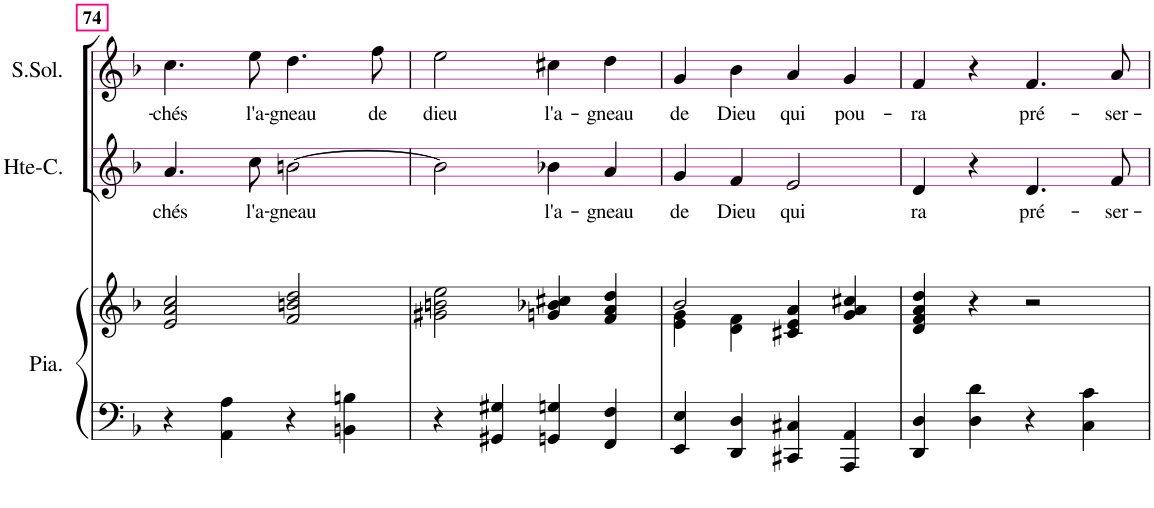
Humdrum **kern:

**kern	**kern	**kern	**text	**kern	**text
*part3	*part3	*part2	*part2	*part1	*part1
*staff4	*staff3	*staff2	*staff2	*staff1	*staff1
*I"Piano	*	*I"Hte-Contre	*	*I"Soprano Sol.	*
*I'Pia.	*	*I'Hte-C.	*	*I'S.Sol.	*
!!LO:PB:g=z
*clefF4	*clefG2	*clefG2	*	*clefG2	*
*k[b-]	*k[b-]	*k[b-]	*	*k[b-]	*
*M2/2	*M2/2	*M2/2	*	*M2/2	*
*met(c|)	*met(c|)	*met(c|)	*	*met(c|)	*
=74	=74	=74	=74	=74	=74
!	!	!	!LO:LY:b	!	!LO:LY:b
4r	2e/ 2a/ 2cc/	4.a/	-chés	4.cc\	-chés
4AA\ 4A\	.	.	.	.	.
!	!	!	!LO:LY:b	!	!LO:LY:b
.	.	8cc\	l'a-	8ee\	l'a-
!	!	!	!LO:LY:b	!	!LO:LY:b
4r	2f/ 2bn/ 2dd/	[2bn\	-gneau	4.dd\	-gneau
4BBn\ 4Bn\	.	.	.	.	.
!	!	!	!	!	!LO:LY:b
.	.	.	.	8ff\	de
=75	=75	=75	=75	=75	=75
!	!	!	!	!	!LO:LY:b
4r	2g#X\ 2bn\ 2ee\	2b\]	.	2ee\	dieu
4GG#X/ 4G#X/	.	.	.	.	.
!	!	!	!LO:LY:b	!	!LO:LY:b
4GGn/ 4Gn/	4gn/ 4b-X/ 4cc#X/	4b-X\	l'a-	4cc#X\	l'a-
!	!	!	!LO:LY:b	!	!LO:LY:b
4FF/ 4F/	4f/ 4a/ 4dd/	4a/	-gneau	4dd\	-gneau
=76	=76	=76	=76	=76	=76
*	*^	*	*	*	*
!	!	!	!	!LO:LY:b	!	!LO:LY:b
4EE/ 4E/	2b-/	4e\ 4g\	4g/	de	4g/	de
!	!	!	!	!LO:LY:b	!	!LO:LY:b
4DD/ 4D/	.	4d\ 4f\	4f/	Dieu	4b-\	Dieu
!	!	!	!	!LO:LY:b	!	!LO:LY:b
4CC#X/ 4C#X/	4c#X/ 4e/ 4a/	2ryy	2e/	qui	4a/	qui
!	!	!	!	!	!	!LO:LY:b
4AAA/ 4AA/	4g/ 4a/ 4cc#X/	.	.	.	4g/	pou-
*	*v	*v	*	*	*	*
=77	=77	=77	=77	=77	=77
!	!	!	!LO:LY:b	!	!LO:LY:b
4DD/ 4D/	4d/ 4f/ 4a/ 4dd/	4d/	-ra	4f/	-ra
4D\ 4d\	4r	4r	.	4r	.
!	!	!	!LO:LY:b	!	!LO:LY:b
4r	2r	4.d/	pré-	4.f/	pré-
4C\ 4c\	.	.	.	.	.
!	!	!	!LO:LY:b	!	!LO:LY:b
.	.	8f/	-ser-	8a/	-ser-
=	=	=	=	=	=
*-	*-	*-	*-	*-	*-
